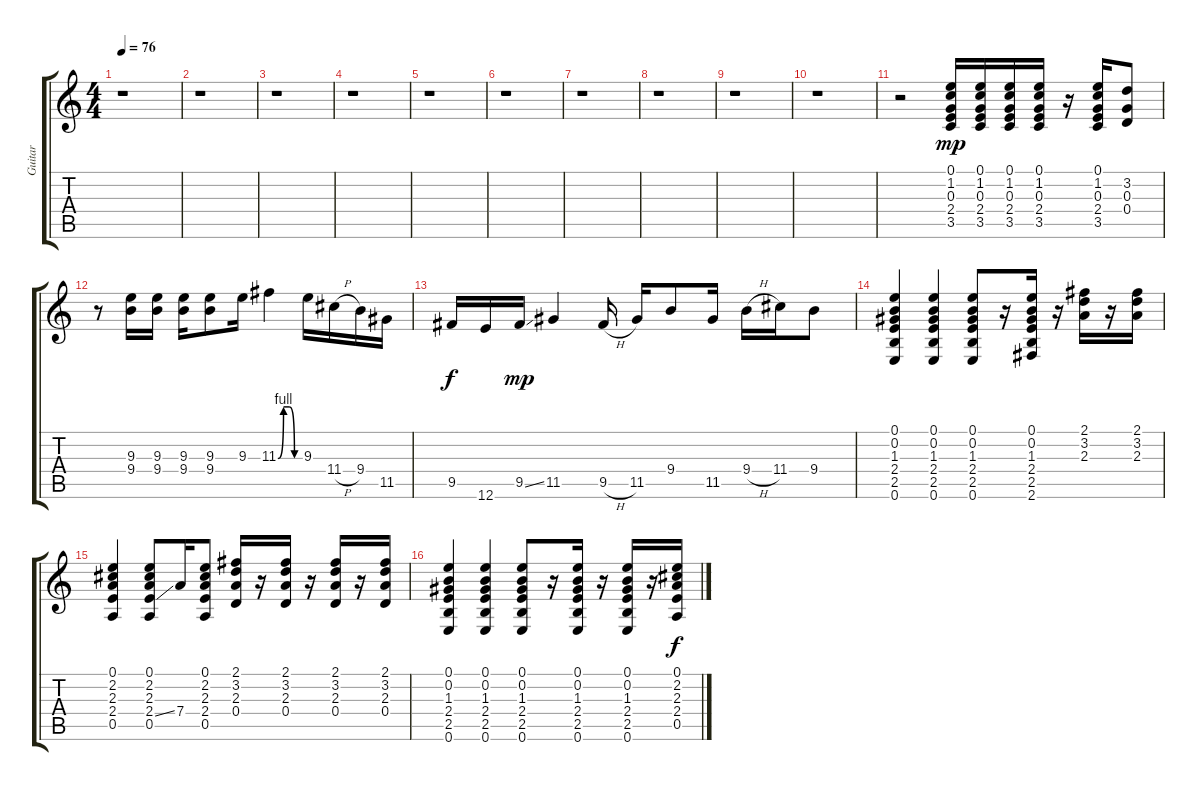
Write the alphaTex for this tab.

\track ("Guitar" "Guitar") {instrument electricguitarclean}
\staff {score tabs}
\tuning (E4 B3 G3 D3 A2 E2) {hide}
\ts (4 4)
\tempo 76
\clef g2
\ks c
r.1{dy mp instrument electricguitarclean} |
r.1 |
r.1 |
r.1 |
r.1 |
r.1 |
r.1 |
r.1 |
r.1 |
r.1 |
r.2 (0.1 1.2 0.3 2.4 3.5).16 (0.1 1.2 0.3 2.4 3.5).16 (0.1 1.2 0.3 2.4 3.5).16 (0.1 1.2 0.3 2.4 3.5).16 r.16 (0.1 1.2 0.3 2.4 3.5).16 (3.2 0.3 0.4).8 |
r.8 (9.3 9.4).16 (9.3 9.4).16 (9.3 9.4).16 (9.3 9.4).8 9.3.16 11.3{be (custom 0 0 15 4 30 4 45 0 60 0)}.4 9.3.16 11.4{h}.16 9.4.16 11.5.16 |
9.5.16{dy f} 12.6.16 9.5{ss}.16{dy mp} 11.5.4 9.5{h}.16 11.5.16 9.4.8 11.5.16 9.4{h}.16 11.4.16 9.4.8 |
(0.1 0.2 1.3 2.4 2.5 0.6).4 (0.1 0.2 1.3 2.4 2.5 0.6).4 (0.1 0.2 1.3 2.4 2.5 0.6).8 r.16 (0.1 0.2 1.3 2.4 2.5 2.6).16 r.16 (2.1 3.2 2.3).16 r.16 (2.1 3.2 2.3).16 |
(0.1 2.2 2.3 2.4 0.5).4 (0.1 2.2 2.3 2.4{ss} 0.5).8 7.4.16 (0.1 2.2 2.3 2.4 0.5).8 (2.1 3.2 2.3 0.4).16 r.16 (2.1 3.2 2.3 0.4).16 r.16 (2.1 3.2 2.3 0.4).16 r.16 (2.1 3.2 2.3 0.4).16 |
(0.1 0.2 1.3 2.4 2.5 0.6).4 (0.1 0.2 1.3 2.4 2.5 0.6).4 (0.1 0.2 1.3 2.4 2.5 0.6).8 r.16 (0.1 0.2 1.3 2.4 2.5 0.6).16 r.16 (0.1 0.2 1.3 2.4 2.5 0.6).16 r.16 (0.1 2.2 2.3 2.4 0.5).16{dy f}
